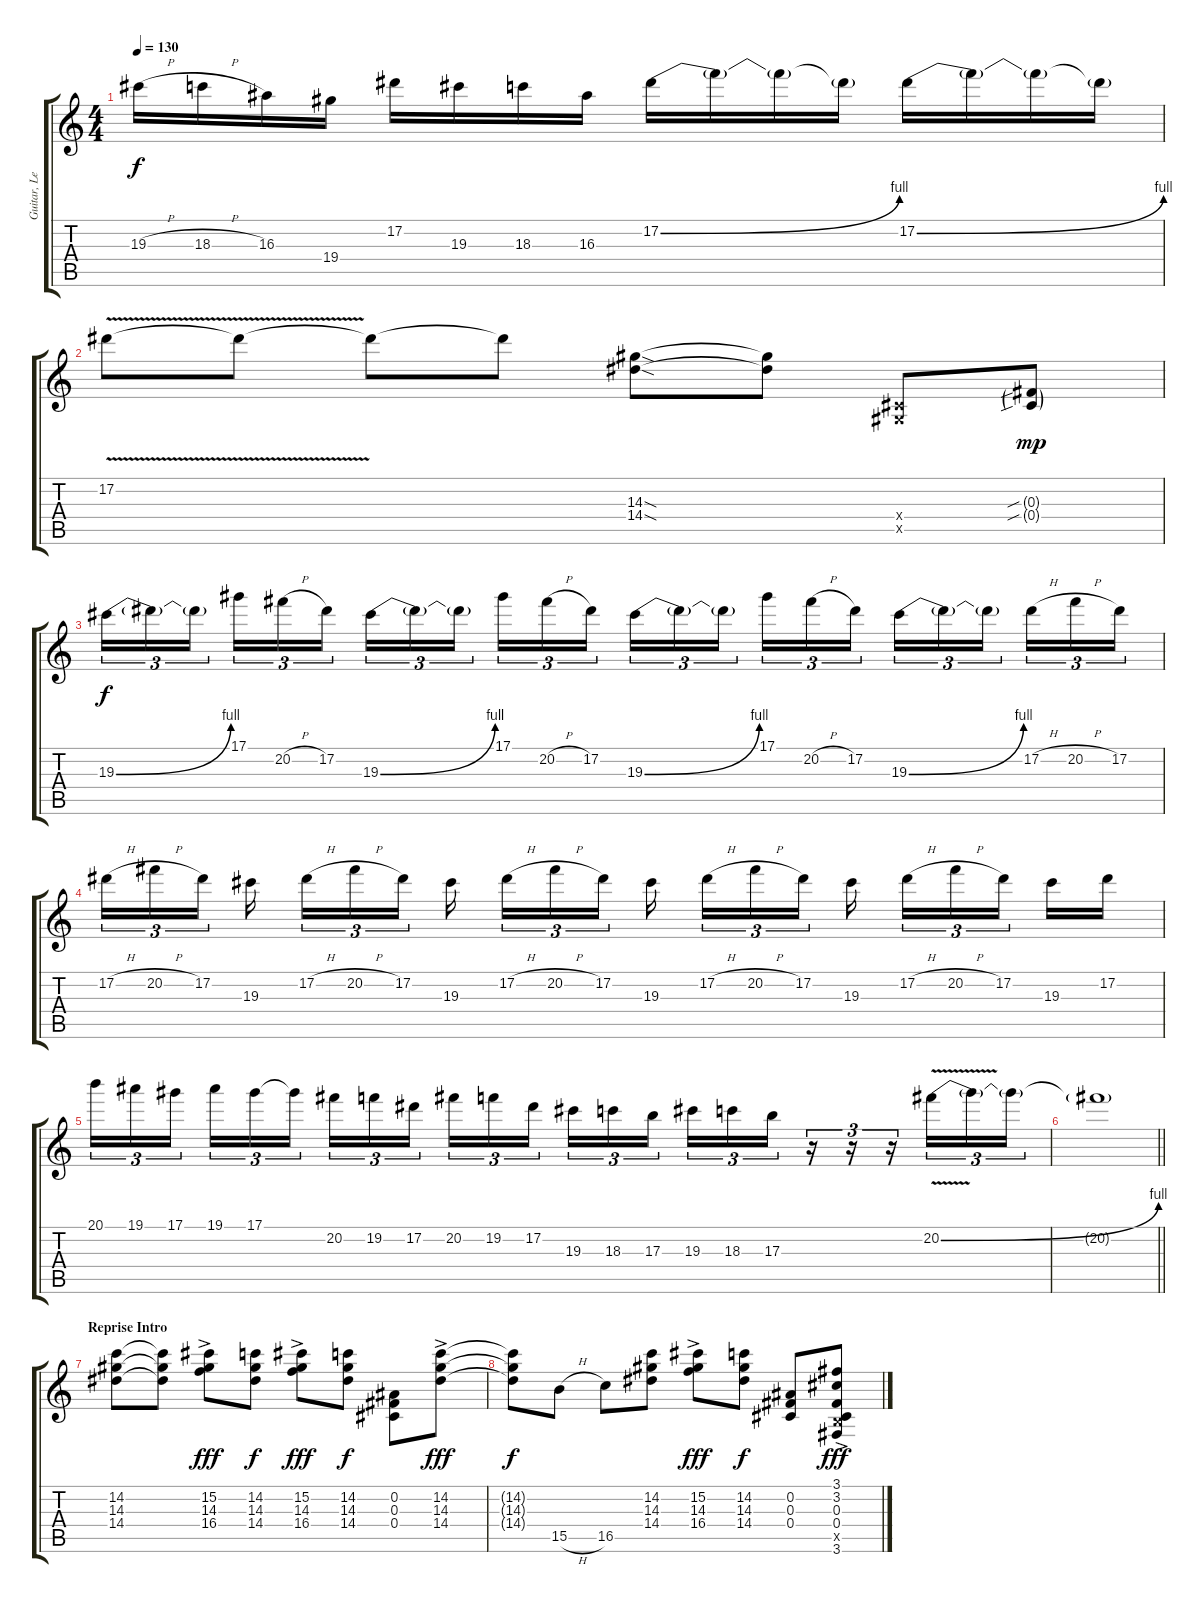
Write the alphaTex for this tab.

\track ("Guitar, Lead" "Guitar, Le") {instrument distortionguitar}
\staff {score tabs}
\tuning (Eb4 Bb3 Gb3 Db3 Ab2 Eb2) {hide}
\ts (4 4)
\tempo 130
\clef g2
\ks c
19.3{h}.16{dy f} 18.3{h}.16 16.3.16 19.4.16 17.2.16 19.3.16 18.3.16 16.3.16 17.2{be (bend 0 0 60 4)}.16 17.2{t}.16 17.2{t}.16 17.2{t}.16 17.2{be (bend 0 0 60 4)}.16 17.2{t}.16 17.2{t}.16 17.2{t}.16 |
17.2{v}.8 17.2{t}.8 17.2{t}.8 17.2{t}.8 (14.3{sod} 14.4{sod}).8 (14.3{t} 14.4{t}).8 (0.4{x} 0.5{x}).8 (0.3{sib g} 0.4{sib g}).8{dy mp} |
19.3{be (bend 0 0 60 4)}.16{tu (3 2) dy f} 19.3{t}.16{tu (3 2)} 19.3{t}.16{tu (3 2) beam splitsecondary} 17.1.16{tu (3 2)} 20.2{h}.16{tu (3 2)} 17.2.16{tu (3 2)} 19.3{be (bend 0 0 60 4)}.16{tu (3 2)} 19.3{t}.16{tu (3 2)} 19.3{t}.16{tu (3 2) beam splitsecondary} 17.1.16{tu (3 2)} 20.2{h}.16{tu (3 2)} 17.2.16{tu (3 2)} 19.3{be (bend 0 0 60 4)}.16{tu (3 2)} 19.3{t}.16{tu (3 2)} 19.3{t}.16{tu (3 2) beam splitsecondary} 17.1.16{tu (3 2)} 20.2{h}.16{tu (3 2)} 17.2.16{tu (3 2)} 19.3{be (bend 0 0 60 4)}.16{tu (3 2)} 19.3{t}.16{tu (3 2)} 19.3{t}.16{tu (3 2) beam splitsecondary} 17.2{h}.16{tu (3 2)} 20.2{h}.16{tu (3 2)} 17.2.16{tu (3 2)} |
17.2{h}.16{tu (3 2)} 20.2{h}.16{tu (3 2)} 17.2.16{tu (3 2) beam splitsecondary} 19.3.16{beam splitsecondary} 17.2{h}.16{tu (3 2)} 20.2{h}.16{tu (3 2)} 17.2.16{tu (3 2) beam splitsecondary} 19.3.16{beam splitsecondary} 17.2{h}.16{tu (3 2)} 20.2{h}.16{tu (3 2)} 17.2.16{tu (3 2)} 19.3.16{beam splitsecondary} 17.2{h}.16{tu (3 2)} 20.2{h}.16{tu (3 2)} 17.2.16{tu (3 2) beam splitsecondary} 19.3.16 17.2{h}.16{tu (3 2)} 20.2{h}.16{tu (3 2)} 17.2.16{tu (3 2) beam splitsecondary} 19.3.16 17.2.16 |
20.1.16{tu (3 2)} 19.1.16{tu (3 2)} 17.1.16{tu (3 2) beam splitsecondary} 19.1.16{tu (3 2)} 17.1.16{tu (3 2)} 17.1{t}.16{tu (3 2)} 20.2.16{tu (3 2)} 19.2.16{tu (3 2)} 17.2.16{tu (3 2) beam splitsecondary} 20.2.16{tu (3 2)} 19.2.16{tu (3 2)} 17.2.16{tu (3 2)} 19.3.16{tu (3 2)} 18.3.16{tu (3 2)} 17.3.16{tu (3 2) beam splitsecondary} 19.3.16{tu (3 2)} 18.3.16{tu (3 2)} 17.3.16{tu (3 2)} r.16{tu (3 2)} r.16{tu (3 2)} r.16{tu (3 2)} 20.2{be (bend 0 0 60 4) v}.16{tu (3 2)} 20.2{t}.16{tu (3 2)} 20.2{t}.16{tu (3 2)} |
\barLineRight lightlight
20.2{t}.1 |
\section ("" "Reprise Intro")
(14.2 14.3 14.4).8 (14.2{t} 14.3{t} 14.4{t}).8 (15.2{ac} 14.3{ac} 16.4{ac}).8{dy fff} (14.2 14.3 14.4).8{dy f} (15.2{ac} 14.3{ac} 16.4{ac}).8{dy fff} (14.2 14.3 14.4).8{dy f} (0.2 0.3 0.4).8 (14.2{ac} 14.3{ac} 14.4{ac}).8{dy fff} |
(14.2{t} 14.3{t} 14.4{t}).8{dy f} 15.5{h}.8 16.5.8 (14.2 14.3 14.4).8 (15.2{ac} 14.3{ac} 16.4{ac}).8{dy fff} (14.2 14.3 14.4).8{dy f} (0.2 0.3 0.4).8 (3.1{ac} 3.2{ac} 0.3{ac} 0.4{ac} 3.5{ac x} 3.6{ac}).8{dy fff}
